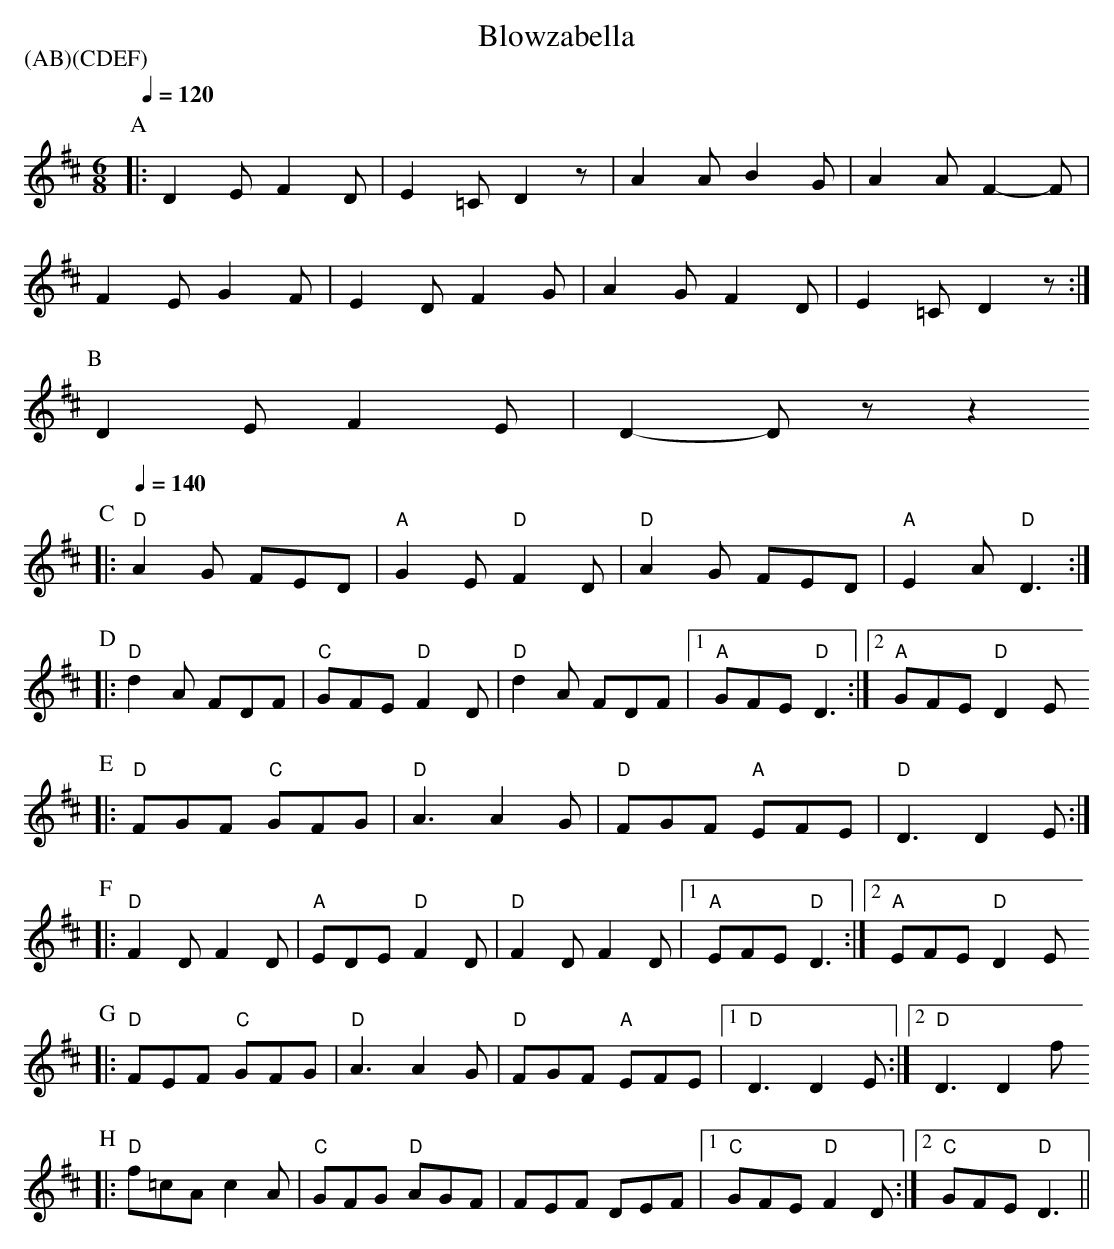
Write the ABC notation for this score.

X:1
T:Blowzabella
P:(AB)(CDEF)
L:1/8
Q:1/4=120
M:6/8
K:Dmaj
P:A
|: D2 E F2 D | E2 =C D2 z | A2 A B2 G | A2 A F2- F |
F2 E G2 F | E2 D F2 G | A2 G F2 D | E2 =C D2 z :|
P:B
 D2 E F2 E | D2- D z z2
P:C
|: [Q:1/4=140] "D" A2 G FED | "A" G2 E "D" F2 D | "D" A2 G FED | "A" E2 A "D" D3 :|
P:D
|: "D" d2 A FDF | "C" GFE "D" F2 D | "D" d2 A FDF |1 "A" GFE "D" D3 :|2 "A" GFE"D" D2 E
P:E
|: "D" FGF "C" GFG |"D" A3 A2 G | "D" FGF "A" EFE | "D" D3 D2 E :|
P:F
|: "D" F2 D F2 D | "A" EDE"D" F2 D | "D" F2 D F2 D |1 "A" EFE "D" D3 :|2 "A" EFE "D" D2 E
P:G
|: "D" FEF "C" GFG | "D" A3 A2 G | "D" FGF "A" EFE |1 "D" D3 D2 E :|2 "D" D3 D2 f
P:H
|: "D" f=cA c2 A  |"C" GFG"D" AGF | FEF DEF |1 "C" GFE"D" F2 D :|2 "C" GFE "D" D3 ||
